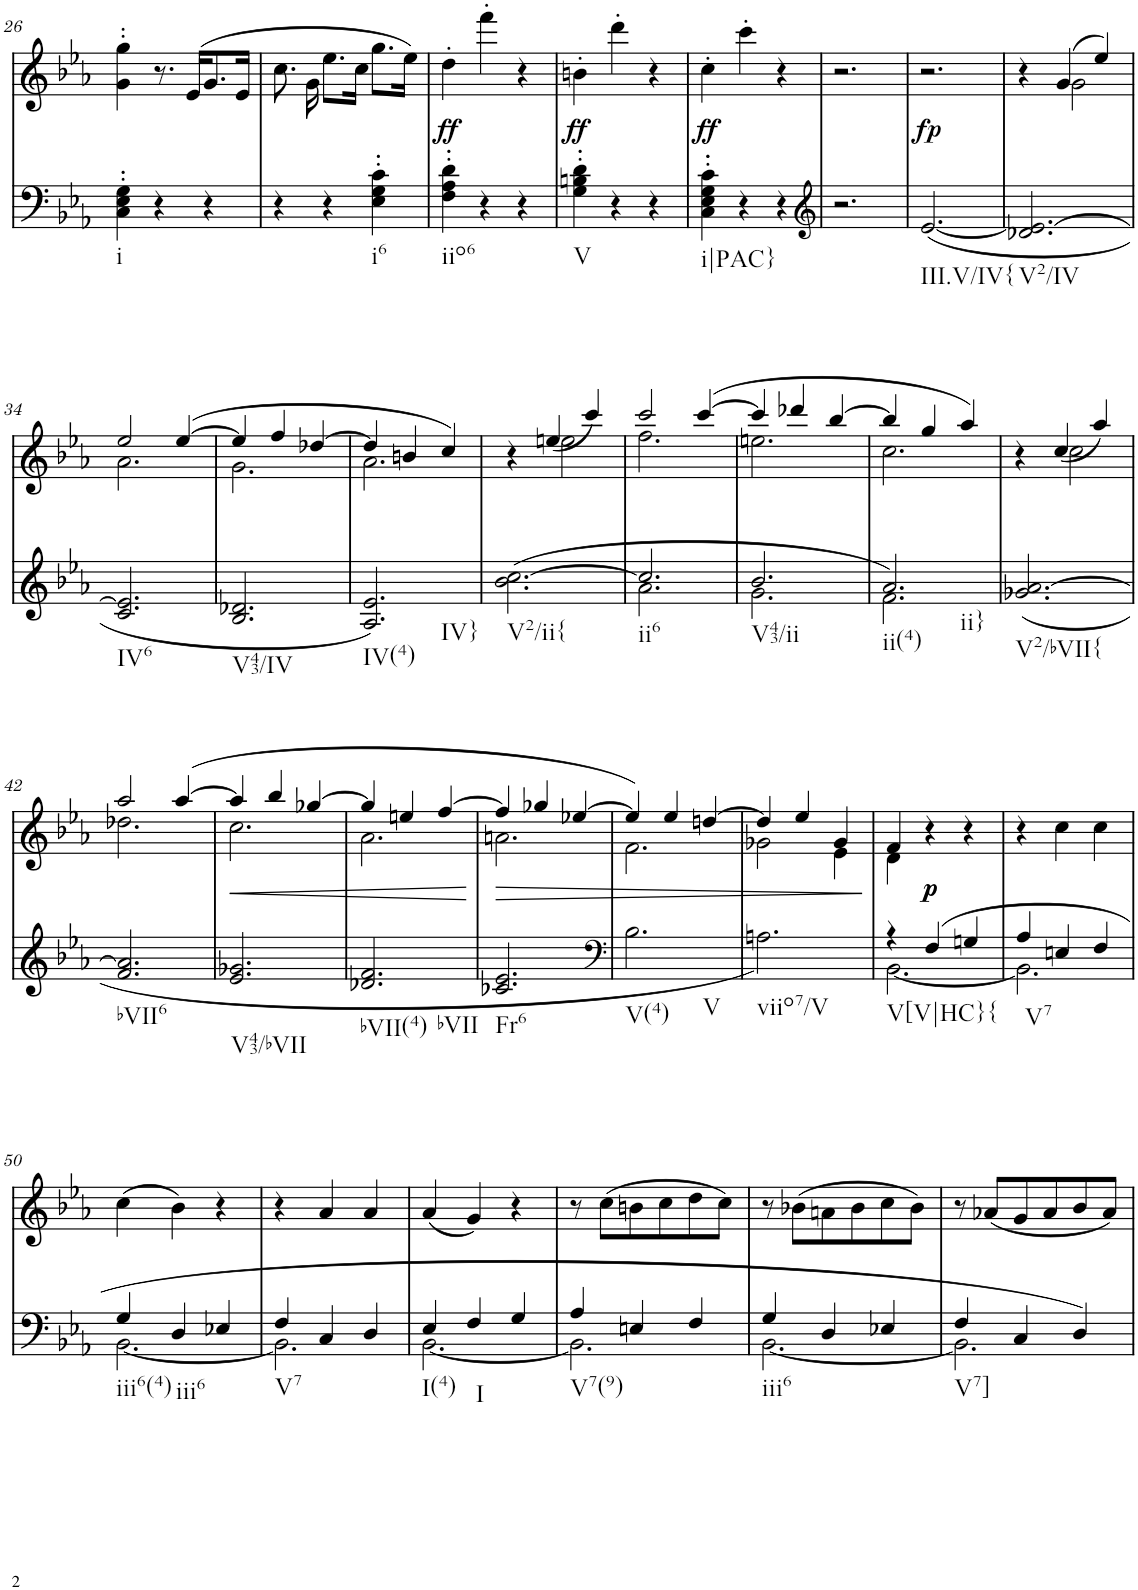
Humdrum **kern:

**kern	**kern	**dynam
*part2	*part1	*part1
*staff2	*staff1	*staff1
*I"piano	*I"piano	*
*I'Pno	*I'Pno	*
!!LO:PB:g=z
*clefF4	*clefG2	*
*k[b-e-a-]	*k[b-e-a-]	*
*c:	*c:	*
*M3/4	*M3/4	*
=26	=26	=26
!LO:TX:b:t=i	!	!
4C\' 4E-\' 4G\'	4g\' 4gg\'	.
4r	8.r	.
.	(16e-/KL	.
4r	8.g/	.
.	16e-/Jk	.
=27	=27	=27
4r	8.cc\	.
.	16g\	.
4r	8.ee-\L	.
.	16cc\Jk	.
!LO:TX:b:t=i6	!	!
4E-\' 4G\' 4c\'	8.gg\L	.
.	16ee-\Jk)	.
=28	=28	=28
!LO:TX:b:t=iio6	!	!
!	!	!LO:DY:b
4F\' 4A-\' 4d\'	4dd'\	ff
4r	4fff'\	.
4r	4r	.
=29	=29	=29
!LO:TX:b:t=V	!	!
!	!	!LO:DY:b
4G\' 4Bn\' 4d\'	4bn'\	ff
4r	4ddd'\	.
4r	4r	.
=30	=30	=30
!LO:TX:b:t=i|PAC}	!	!
!	!	!LO:DY:b
4C\' 4E-\' 4G\' 4c\'	4cc'\	ff
4r	4ccc'\	.
4r	4r	.
=31	=31	=31
*clefG2	*	*
2.r	2.r	.
=32	=32	=32
!LO:TX:b:t=III.V/IV{	!	!
!	!	!LO:DY:b
([2.e-/	2.r	fp
=33	=33	=33
*	*^	*
!LO:TX:b:t=V2/IV	!	!	!
2.d-X/ 2.e-/_	4r	4ryy	.
.	(4g/	2g\	.
.	4ee-/)	.	.
!!LO:LB:g=z	!!
=34	=34	=34	=34
!LO:TX:b:t=IV6	!	!	!
2.c/ 2.e-/]	2ee-/	2.a-\	.
.	([4ee-/	.	.
=35	=35	=35	=35
!LO:TX:b:t=V43/IV	!	!	!
2.B-/ 2.d-X/	4ee-/]	2.g\	.
.	4ff/	.	.
.	[4dd-X/	.	.
=36	=36	=36	=36
!LO:TX:b:t=IV(4)	!	!	!
!LO:TX:b:t=IV}	!	!	!
2.A-/ 2.e-/)	4dd-/]	2.a-\	.
.	4bn/	.	.
.	4cc/)	.	.
=37	=37	=37	=37
!LO:TX:b:t=V2/ii{	!	!	!
(2.b-\ [>2.cc\	4r	4ryy	.
.	2een\	(4ee/	.
.	.	4ccc/)	.
=38	=38	=38	=38
*^	*	*	*
!LO:TX:b:t=ii6	!	!	!	!
2.cc/]	2.a-\	2ccc/	2.ff\	.
.	.	([4ccc/	.	.
=39	=39	=39	=39	=39
!LO:TX:b:t=V43/ii	!	!	!	!
2.b-/	2.g\	4ccc/]	2.een\	.
.	.	4ddd-X/	.	.
.	.	[4bb-/	.	.
=40	=40	=40	=40	=40
!LO:TX:b:t=ii(4)	!	!	!	!
!LO:TX:b:t=ii}	!	!	!	!
2.a-/)	2.f\	4bb-/]	2.cc\	.
.	.	4gg/	.	.
.	.	4aa-/)	.	.
*v	*v	*	*	*
=41	=41	=41	=41
!LO:TX:b:t=V2/bVII{	!	!	!
(<2.g-X/ [2.a-/	4r	4ryy	.
.	2cc\	(4cc/	.
.	.	4aa-/)	.
!!LO:LB:g=z	!!
=42	=42	=42	=42
!LO:TX:b:t=bVII6	!	!	!
2.f/ 2.a-/]	2aa-/	2.dd-X\	.
.	([4aa-/	.	.
=43	=43	=43	=43
!LO:TX:b:t=V43/bVII	!	!	!
!	!	!	!LO:HP:b
2.e-/ 2.g-X/	4aa-/]	2.cc\	<
.	4bb-/	.	.
.	[4gg-X/	.	.
=44	=44	=44	=44
!LO:TX:b:t=bVII(4)	!	!	!
!LO:TX:b:t=bVII	!	!	!
2.d-X/ 2.f/	4gg-/]	2.a-\	.
.	4een/	.	.
.	[4ff/	.	.
*	*v	*v	*
.	.	[
=45	=45	=45
!LO:TX:b:t=Fr6	!	!
!	!	!LO:HP:b
*	*^	*
2.c-X/ 2.e-/	4ff/]	2.an\	>
.	4gg-X/	.	.
.	[4ee-X/	.	.
=46	=46	=46	=46
*clefF4	*	*	*
!LO:TX:b:t=V(4)	!	!	!
!LO:TX:b:t=V	!	!	!
2.B-\	4ee-/])	2.f\	.
.	4ee-/	.	.
.	[4ddn/	.	.
=47	=47	=47	=47
!LO:TX:b:t=viio7/V	!	!	!
2.An\)	4dd/]	2g-X\	.
.	4ee-/	.	.
.	4g-/	4e-\	.
*	*v	*v	*
.	.	]
=48	=48	=48
*^	*^	*
!LO:TX:b:t=V[V|HC}{	!	!	!	!
4r	[2.BB-\	4f/	4d\	.
!	!	!	!	!LO:DY:b
!	!	!	!	!LO:DY:n=1:b
(4F/	.	4r	2ryy	p p
4Gn/	.	4r	.	.
*	*	*v	*v	*
=49	=49	=49	=49
!LO:TX:b:t=V7	!	!	!
4A-/	2.BB-\]	4r	.
4En/	.	4cc\	.
4F/	.	4cc\	.
!!LO:LB:g=z
=50	=50	=50	=50
!LO:TX:b:t=iii6(4)	!	!	!
4G/	[2.BB-\	(4cc\	.
!LO:TX:b:t=iii6	!	!	!
4D/	.	4b-\)	.
4E-X/	.	4r	.
=51	=51	=51	=51
!LO:TX:b:t=V7	!	!	!
4F/	2.BB-\]	4r	.
4C/	.	4a-/	.
4D/	.	4a-/	.
=52	=52	=52	=52
!LO:TX:b:t=I(4)	!	!	!
4E-/	[2.BB-\	(4a-/	.
!LO:TX:b:t=I	!	!	!
4F/	.	4g/)	.
4G/	.	4r	.
=53	=53	=53	=53
!LO:TX:b:t=V7(9)	!	!	!
4A-/	2.BB-\]	8r	.
.	.	(8cc\L	.
4En/	.	8bn\	.
.	.	8cc\	.
4F/	.	8dd\	.
.	.	8cc\J)	.
=54	=54	=54	=54
!LO:TX:b:t=iii6	!	!	!
4G/	[2.BB-\	8r	.
.	.	(8b-X\L	.
4D/	.	8an\	.
.	.	8b-\	.
4E-X/	.	8cc\	.
.	.	8b-\J)	.
=55	=55	=55	=55
!LO:TX:b:t=V7]	!	!	!
4F/	2.BB-\]	8r	.
.	.	(8a-X/L	.
4C/	.	8g/	.
.	.	8a-/	.
4D/)	.	8b-/	.
.	.	8a-/J)	.
*v	*v	*	*
=	=	=
*-	*-	*-
